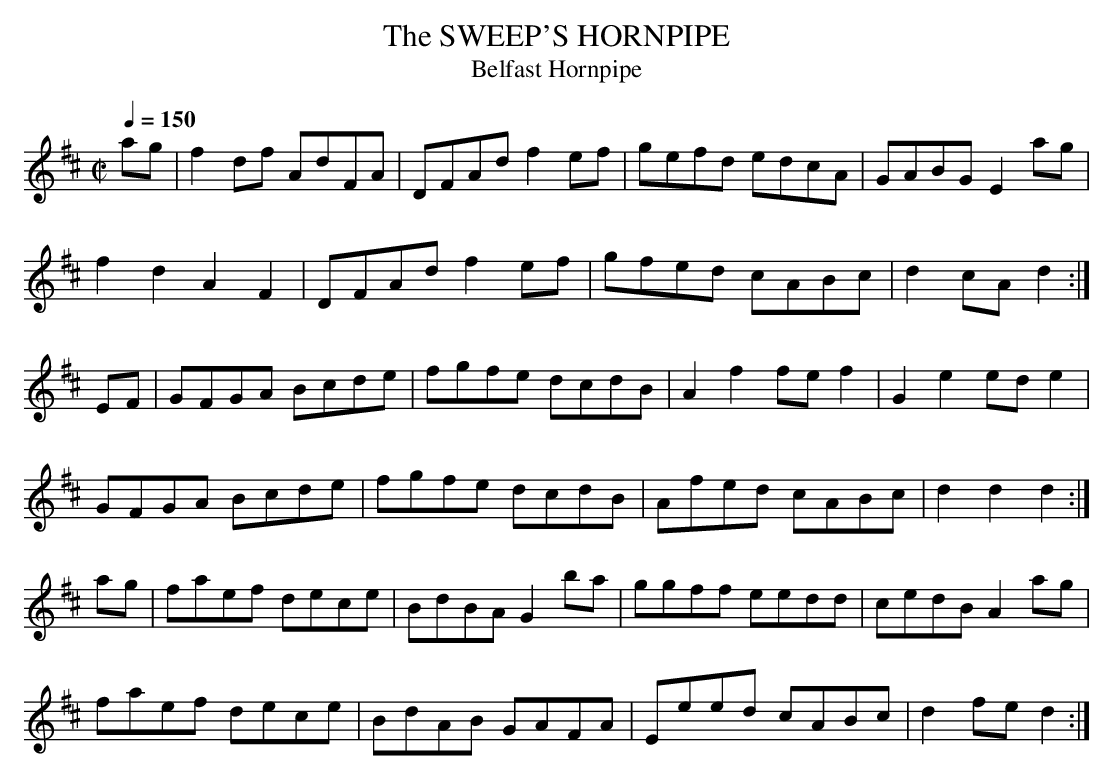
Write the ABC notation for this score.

X:1
T:SWEEP'S HORNPIPE, The
T:Belfast Hornpipe
Q:1/4=150
M:C|
K:D
ag|f2df AdFA|DFAd f2ef|gefd edcA|GABG E2ag|
f2d2 A2F2|DFAd f2ef|gfed cABc|d2cA d2 :|
EF|GFGA Bcde|fgfe dcdB|A2f2 fef2|G2e2 ede2|
GFGA Bcde|fgfe dcdB|Afed cABc|d2d2d2 :|
ag|faef dece|BdBA G2ba|ggff eedd|cedB  A2ag|
faef dece|BdAB GAFA|Eeed cABc|d2fe d2 :|
